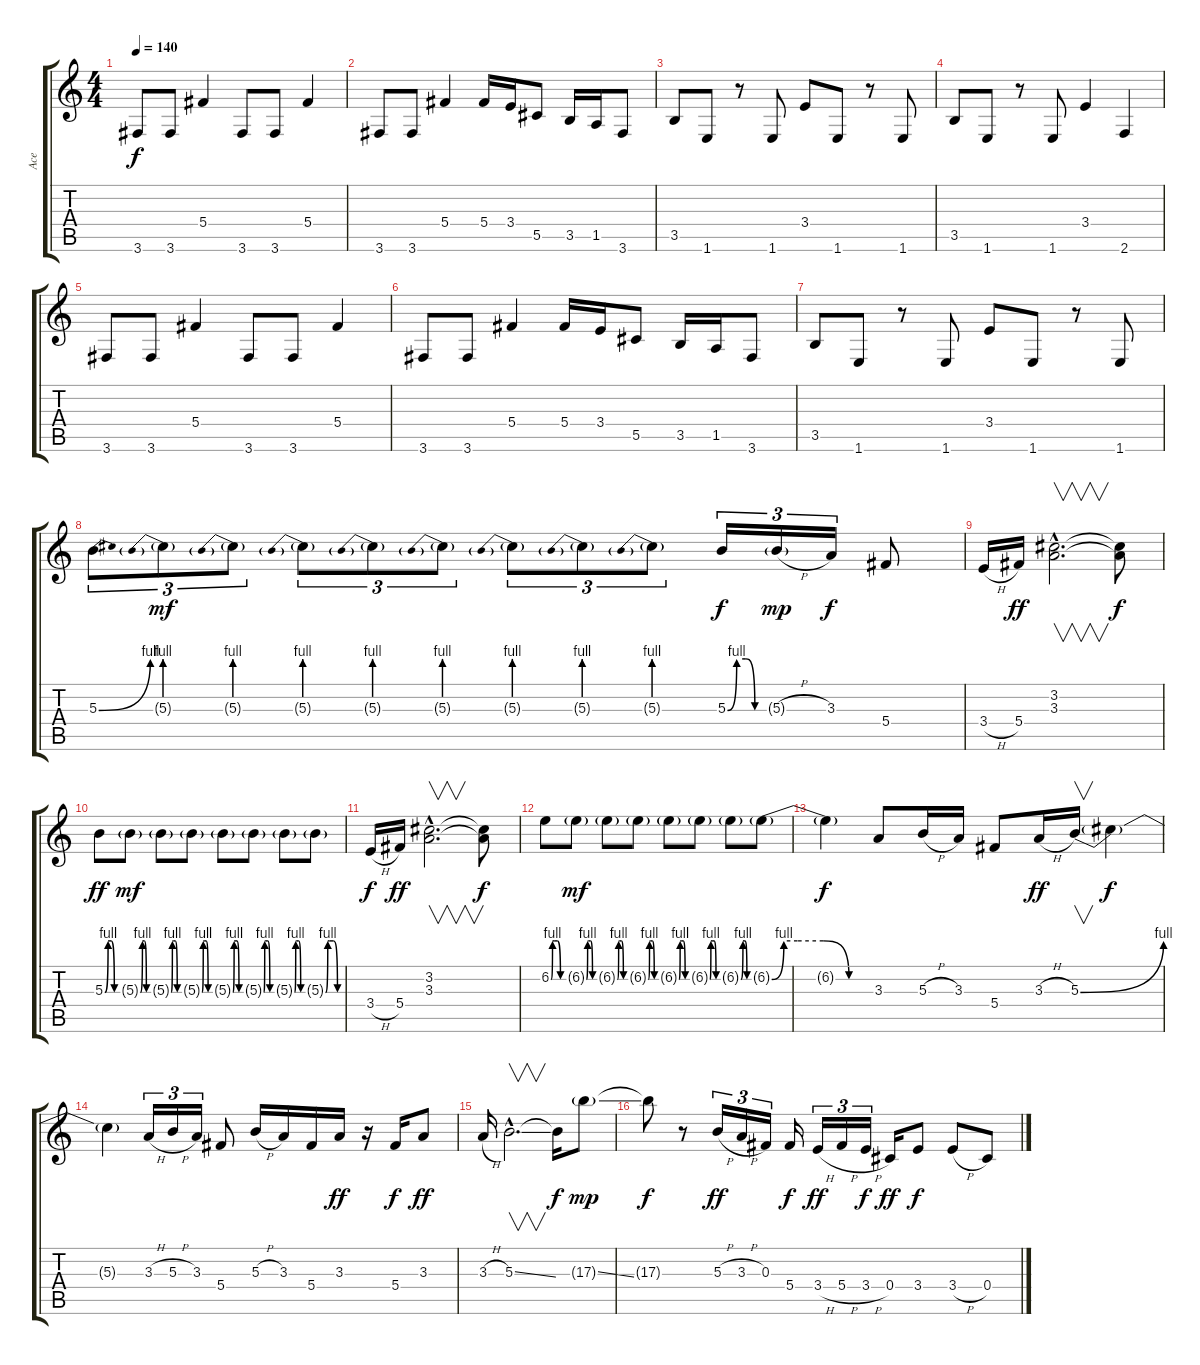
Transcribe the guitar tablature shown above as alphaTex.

\track ("Ace" "Ace") {instrument overdrivenguitar}
\staff {score tabs}
\tuning (Eb4 Bb3 Gb3 Db3 Ab2 Eb2) {hide}
\ts (4 4)
\tempo 140
\clef g2
\ks c
3.6.8{dy f} 3.6.8 5.4.4 3.6.8 3.6.8 5.4.4 |
3.6.8 3.6.8 5.4.4 5.4.16 3.4.16 5.5.8 3.5.16 1.5.16 3.6.8 |
3.5.8 1.6.8 r.8 1.6.8 3.4.8 1.6.8 r.8 1.6.8 |
3.5.8 1.6.8 r.8 1.6.8 3.4.4 2.6.4 |
3.6.8 3.6.8 5.4.4 3.6.8 3.6.8 5.4.4 |
3.6.8 3.6.8 5.4.4 5.4.16 3.4.16 5.5.8 3.5.16 1.5.16 3.6.8 |
3.5.8 1.6.8 r.8 1.6.8 3.4.8 1.6.8 r.8 1.6.8 |
5.3{be (bend 0 0 60 4)}.8{tu (3 2)} 5.3{be (prebend 0 4 60 4) g}.8{tu (3 2) dy mf} 5.3{be (prebend 0 4 60 4) g}.8{tu (3 2)} 5.3{be (prebend 0 4 60 4) g}.8{tu (3 2)} 5.3{be (prebend 0 4 60 4) g}.8{tu (3 2)} 5.3{be (prebend 0 4 60 4) g}.8{tu (3 2)} 5.3{be (prebend 0 4 60 4) g}.8{tu (3 2)} 5.3{be (prebend 0 4 60 4) g}.8{tu (3 2)} 5.3{be (prebend 0 4 60 4) g}.8{tu (3 2)} 5.3{be (custom 0 0 15 4 30 4 45 0 60 0)}.16{tu (3 2) dy f} 5.3{h g}.16{tu (3 2) dy mp} 3.3.16{tu (3 2) dy f} 5.4.8 |
3.4{h}.16 5.4.16{dy ff} (3.2{hac} 3.3{hac}).2{v d} (3.2{t} 3.3{t}).8{dy f} |
5.3{be (custom 0 0 15 4 30 4 45 0 60 0)}.8{dy ff} 5.3{be (custom 0 0 15 4 30 4 45 0 60 0) g}.8{dy mf} 5.3{be (custom 0 0 8 4 15 4 30 4 45 0 60 0) g}.8 5.3{be (custom 0 0 8 4 15 4 30 4 45 0 60 0) g}.8 5.3{be (custom 0 0 8 4 15 4 30 4 45 0 60 0) g}.8 5.3{be (custom 0 0 6 4 15 4 30 4 45 0 60 0) g}.8 5.3{be (custom 0 0 7 4 15 4 30 4 45 0 60 0) g}.8 5.3{be (custom 0 0 8 4 15 4 30 4 45 0 60 0) g}.8 |
3.4{h}.16{dy f} 5.4.16{dy ff} (3.2{hac} 3.3{hac}).2{v d} (3.2{t} 3.3{t}).8{dy f} |
6.2{be (custom 0 0 7 4 15 4 30 4 45 0 60 0)}.8 6.2{be (custom 0 0 8 4 15 4 30 4 45 0 60 0) g}.8{dy mf} 6.2{be (custom 0 0 9 4 15 4 30 4 45 0 60 0) g}.8 6.2{be (custom 0 0 9 4 15 4 30 4 45 0 60 0) g}.8 6.2{be (custom 0 0 7 4 15 4 30 4 45 0 60 0) g}.8 6.2{be (custom 0 0 6 4 15 4 30 4 45 0 60 0) g}.8 6.2{be (custom 0 0 15 4 30 4 45 0 60 0) g}.8 6.2{be (custom 0 0 7 4 15 4 30 4 45 0 60 0) g}.8 |
6.2{t}.4{dy f} 3.3.8 5.3{h}.16 3.3.16 5.4.8 3.3{h}.16{dy ff} 5.3{be (bend 0 0 60 4)}.16{v} 5.3{t}.4{dy f} |
5.3{t}.4 3.3{h}.16{tu (3 2)} 5.3{h}.16{tu (3 2)} 3.3.16{tu (3 2)} 5.4.8 5.3{h}.16 3.3.16 5.4.16 3.3.16{dy ff} r.16 5.4.16{dy f} 3.3.8{dy ff} |
3.3{h}.16 5.3{ss hac}.2{v d} 5.3{t}.16{dy f} 17.3{ss g}.8{dy mp} |
17.3{t}.8{dy f} r.8 5.3{h}.16{tu (3 2) dy ff} 3.3{h}.16{tu (3 2)} 0.3.16{tu (3 2)} 5.4.16{dy f} 3.4{h}.16{tu (3 2) dy ff} 5.4{h}.16{tu (3 2)} 3.4{h}.16{tu (3 2) dy f} 0.4.16{dy ff} 3.4.8{dy f} 3.4{h}.8 0.4.8
